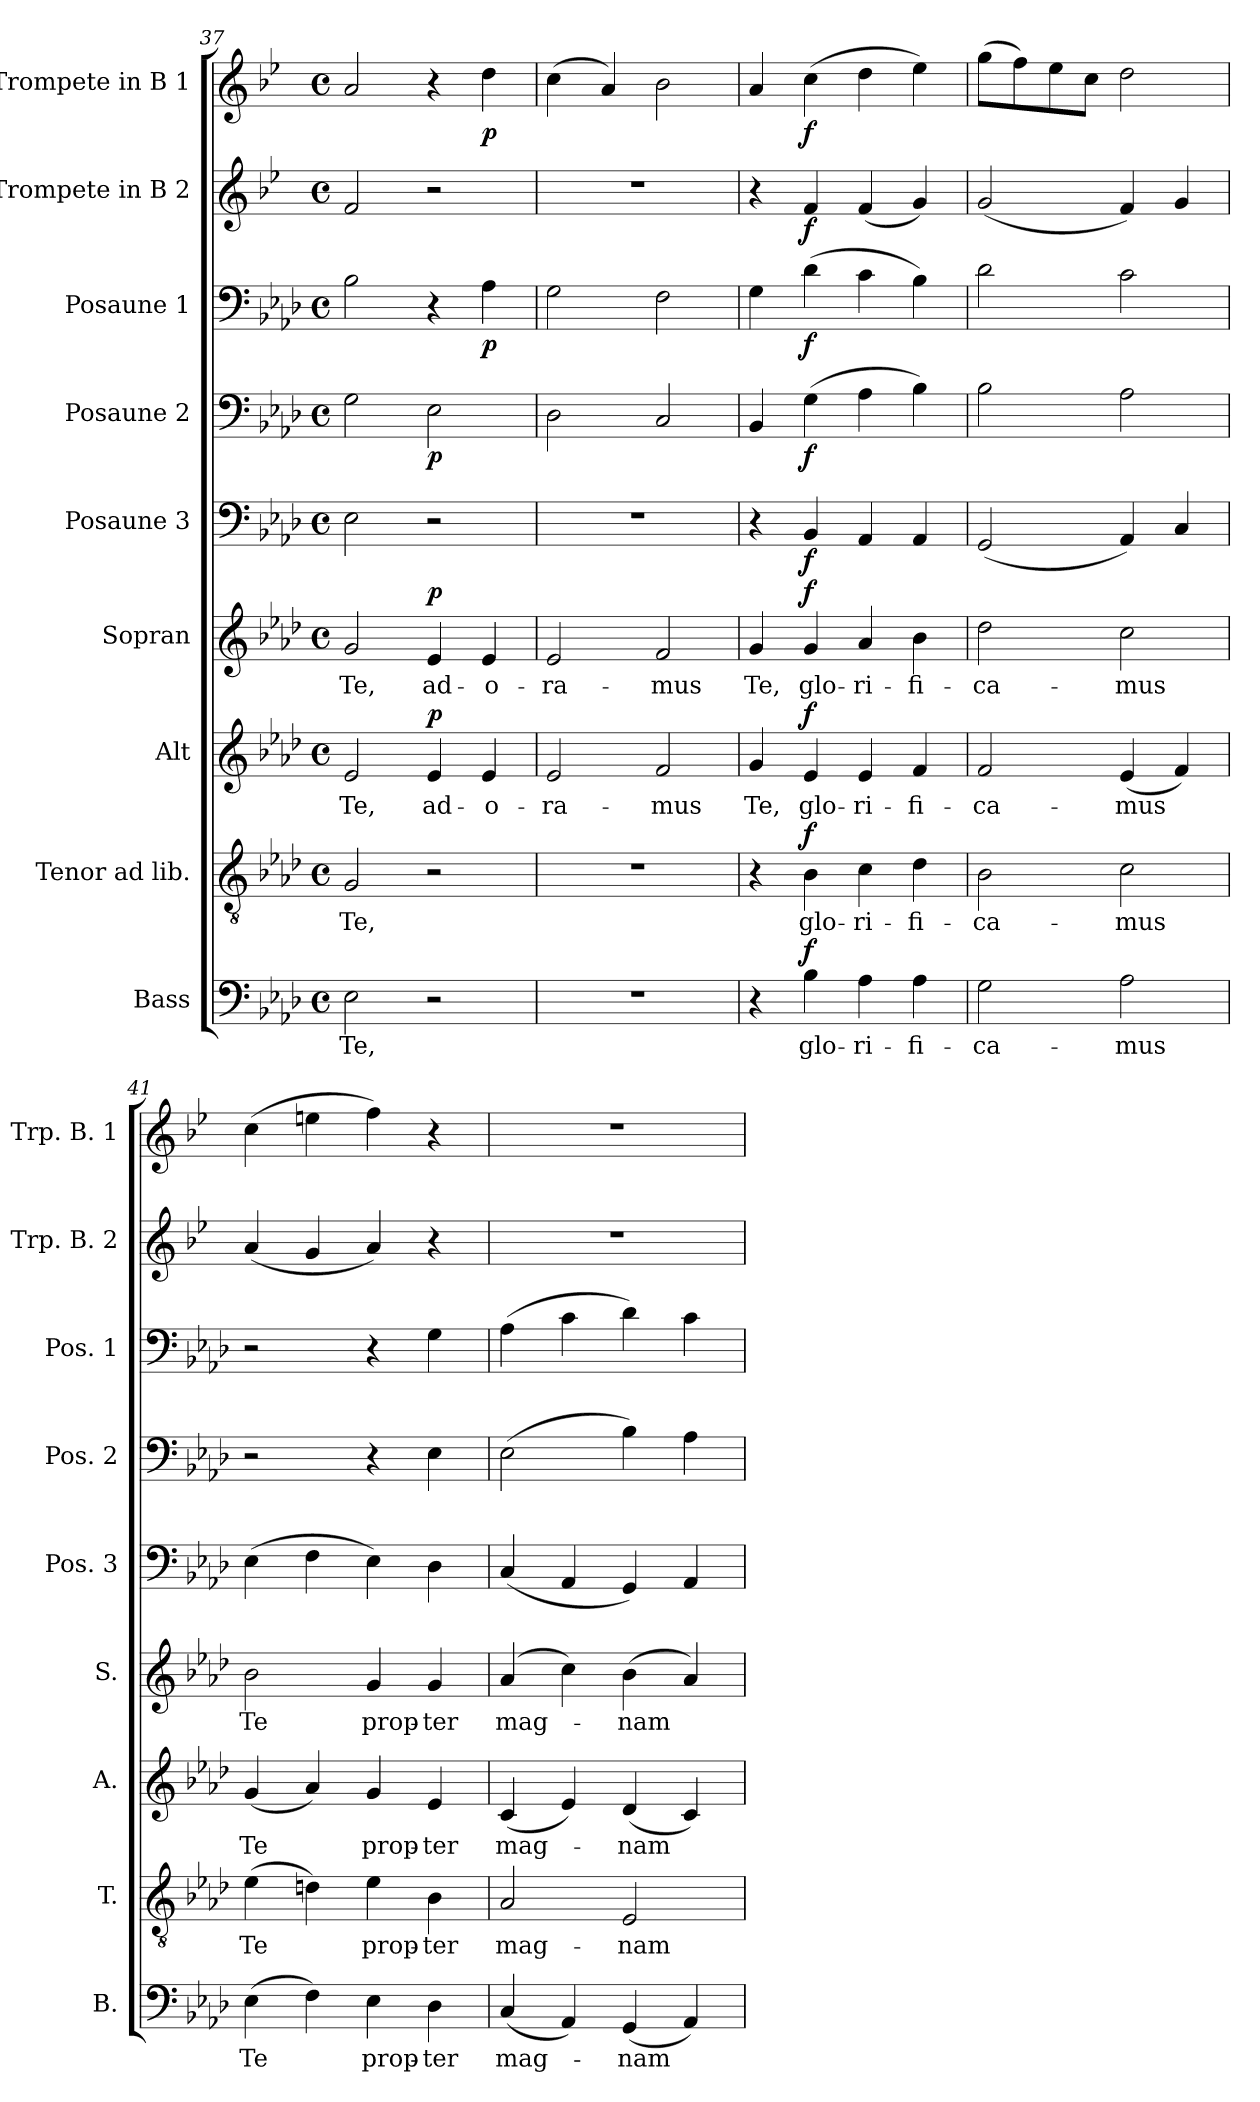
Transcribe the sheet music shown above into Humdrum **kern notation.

**kern	**text	**dynam	**kern	**text	**dynam	**kern	**text	**dynam	**kern	**text	**dynam	**kern	**dynam	**kern	**dynam	**kern	**dynam	**kern	**dynam	**kern	**dynam
*part9	*part9	*part9	*part8	*part8	*part8	*part7	*part7	*part7	*part6	*part6	*part6	*part5	*part5	*part4	*part4	*part3	*part3	*part2	*part2	*part1	*part1
*staff9	*staff9	*staff9	*staff8	*staff8	*staff8	*staff7	*staff7	*staff7	*staff6	*staff6	*staff6	*staff5	*staff5	*staff4	*staff4	*staff3	*staff3	*staff2	*staff2	*staff1	*staff1
*I"Bass	*	*	*I"Tenor ad lib.	*	*	*I"Alt	*	*	*I"Sopran	*	*	*I"Posaune 3	*	*I"Posaune 2	*	*I"Posaune 1	*	*I"Trompete in B 2	*	*I"Trompete in B 1	*
*I'B.	*	*	*I'T.	*	*	*I'A.	*	*	*I'S.	*	*	*I'Pos. 3	*	*I'Pos. 2	*	*I'Pos. 1	*	*I'Trp. B. 2	*	*I'Trp. B. 1	*
*clefF4	*	*	*clefGv2	*	*	*clefG2	*	*	*clefG2	*	*	*clefF4	*	*clefF4	*	*clefF4	*	*clefG2	*	*clefG2	*
*	*	*	*	*	*	*	*	*	*	*	*	*	*	*	*	*	*	*ITrd1c2	*	*ITrd1c2	*
*k[b-e-a-d-]	*	*	*k[b-e-a-d-]	*	*	*k[b-e-a-d-]	*	*	*k[b-e-a-d-]	*	*	*k[b-e-a-d-]	*	*k[b-e-a-d-]	*	*k[b-e-a-d-]	*	*k[b-e-a-d-]	*	*k[b-e-a-d-]	*
*A-:	*	*	*A-:	*	*	*A-:	*	*	*A-:	*	*	*A-:	*	*A-:	*	*A-:	*	*A-:	*	*A-:	*
*M4/4	*	*	*M4/4	*	*	*M4/4	*	*	*M4/4	*	*	*M4/4	*	*M4/4	*	*M4/4	*	*M4/4	*	*M4/4	*
*met(c)	*	*	*met(c)	*	*	*met(c)	*	*	*met(c)	*	*	*met(c)	*	*met(c)	*	*met(c)	*	*met(c)	*	*met(c)	*
=37	=37	=37	=37	=37	=37	=37	=37	=37	=37	=37	=37	=37	=37	=37	=37	=37	=37	=37	=37	=37	=37
!	!LO:LY:b	!	!	!LO:LY:b	!	!	!LO:LY:b	!	!	!LO:LY:b	!	!	!	!	!	!	!	!	!	!	!
2E-\	Te,	.	2G/	Te,	.	2e-/	Te,	.	2g/	Te,	.	2E-\	.	2G\	.	2B-\	.	2e-/	.	2g/	.
!	!	!	!	!	!	!	!LO:LY:b	!LO:DY:a	!	!LO:LY:b	!LO:DY:a	!	!	!	!LO:DY:b	!	!	!	!	!	!
2r	.	.	2r	.	.	4e-/	ad-	p	4e-/	ad-	p	2r	.	2E-\	p	4r	.	2r	.	4r	.
!	!	!	!	!	!	!	!LO:LY:b	!	!	!LO:LY:b	!	!	!	!	!	!	!LO:DY:b	!	!	!	!LO:DY:b
.	.	.	.	.	.	4e-/	-o-	.	4e-/	-o-	.	.	.	.	.	4A-\	p	.	.	4cc\	p
=38	=38	=38	=38	=38	=38	=38	=38	=38	=38	=38	=38	=38	=38	=38	=38	=38	=38	=38	=38	=38	=38
!	!	!	!	!	!	!	!LO:LY:b	!	!	!LO:LY:b	!	!	!	!	!	!	!	!	!	!	!
1r	.	.	1r	.	.	2e-/	-ra-	.	2e-/	-ra-	.	1r	.	2D-\	.	2G\	.	1r	.	(>4b-\	.
.	.	.	.	.	.	.	.	.	.	.	.	.	.	.	.	.	.	.	.	4g/)	.
!	!	!	!	!	!	!	!LO:LY:b	!	!	!LO:LY:b	!	!	!	!	!	!	!	!	!	!	!
.	.	.	.	.	.	2f/	-mus	.	2f/	-mus	.	.	.	2C/	.	2F\	.	.	.	2a-\	.
!!LO:PB:g=z
=39	=39	=39	=39	=39	=39	=39	=39	=39	=39	=39	=39	=39	=39	=39	=39	=39	=39	=39	=39	=39	=39
!	!	!	!	!	!	!	!LO:LY:b	!	!	!LO:LY:b	!	!	!	!	!	!	!	!	!	!	!
4r	.	.	4r	.	.	4g/	Te,	.	4g/	Te,	.	4r	.	4BB-/	.	4G\	.	4r	.	4g/	.
!	!LO:LY:b	!LO:DY:a	!	!LO:LY:b	!LO:DY:a	!	!LO:LY:b	!LO:DY:a	!	!LO:LY:b	!LO:DY:a	!	!LO:DY:b	!	!LO:DY:b	!	!LO:DY:b	!	!LO:DY:b	!	!LO:DY:b
4B-\	glo-	f	4B-\	glo-	f	4e-/	glo-	f	4g/	glo-	f	4BB-/	f	(>4G\	f	(>4d-\	f	4e-/	f	(>4b-\	f
!	!LO:LY:b	!	!	!LO:LY:b	!	!	!LO:LY:b	!	!	!LO:LY:b	!	!	!	!	!	!	!	!	!	!	!
4A-\	-ri-	.	4c\	-ri-	.	4e-/	-ri-	.	4a-/	-ri-	.	4AA-/	.	4A-\	.	4c\	.	(<4e-/	.	4cc\	.
!	!LO:LY:b	!	!	!LO:LY:b	!	!	!LO:LY:b	!	!	!LO:LY:b	!	!	!	!	!	!	!	!	!	!	!
4A-\	-fi-	.	4d-\	-fi-	.	4f/	-fi-	.	4b-\	-fi-	.	4AA-/	.	4B-\)	.	4B-\)	.	4f/)	.	4dd-\)	.
=40	=40	=40	=40	=40	=40	=40	=40	=40	=40	=40	=40	=40	=40	=40	=40	=40	=40	=40	=40	=40	=40
!	!LO:LY:b	!	!	!LO:LY:b	!	!	!LO:LY:b	!	!	!LO:LY:b	!	!	!	!	!	!	!	!	!	!	!
2G\	-ca-	.	2B-\	-ca-	.	2f/	-ca-	.	2dd-\	-ca-	.	(<2GG/	.	2B-\	.	2d-\	.	(<2f/	.	(>8ff\L	.
.	.	.	.	.	.	.	.	.	.	.	.	.	.	.	.	.	.	.	.	8ee-\)	.
.	.	.	.	.	.	.	.	.	.	.	.	.	.	.	.	.	.	.	.	8dd-\	.
.	.	.	.	.	.	.	.	.	.	.	.	.	.	.	.	.	.	.	.	8b-\J	.
!	!LO:LY:b	!	!	!LO:LY:b	!	!	!LO:LY:b	!	!	!LO:LY:b	!	!	!	!	!	!	!	!	!	!	!
2A-\	-mus	.	2c\	-mus	.	(<4e-/	-mus	.	2cc\	-mus	.	4AA-/)	.	2A-\	.	2c\	.	4e-/)	.	2cc\	.
.	.	.	.	.	.	4f/)	.	.	.	.	.	4C/	.	.	.	.	.	4f/	.	.	.
=41	=41	=41	=41	=41	=41	=41	=41	=41	=41	=41	=41	=41	=41	=41	=41	=41	=41	=41	=41	=41	=41
!	!LO:LY:b	!	!	!LO:LY:b	!	!	!LO:LY:b	!	!	!LO:LY:b	!	!	!	!	!	!	!	!	!	!	!
(>4E-\	Te	.	(>4e-\	Te	.	(<4g/	Te	.	2b-\	Te	.	(>4E-\	.	2r	.	2r	.	(<4g/	.	(>4b-\	.
4F\)	.	.	4dn\)	.	.	4a-/)	.	.	.	.	.	4F\	.	.	.	.	.	4f/	.	4ddn\	.
!	!LO:LY:b	!	!	!LO:LY:b	!	!	!LO:LY:b	!	!	!LO:LY:b	!	!	!	!	!	!	!	!	!	!	!
4E-\	prop-	.	4e-\	prop-	.	4g/	prop-	.	4g/	prop-	.	4E-\)	.	4r	.	4r	.	4g/)	.	4ee-\)	.
!	!LO:LY:b	!	!	!LO:LY:b	!	!	!LO:LY:b	!	!	!LO:LY:b	!	!	!	!	!	!	!	!	!	!	!
4D-\	-ter	.	4B-\	-ter	.	4e-/	-ter	.	4g/	-ter	.	4D-\	.	4E-\	.	4G\	.	4r	.	4r	.
=42	=42	=42	=42	=42	=42	=42	=42	=42	=42	=42	=42	=42	=42	=42	=42	=42	=42	=42	=42	=42	=42
!	!LO:LY:b	!	!	!LO:LY:b	!	!	!LO:LY:b	!	!	!LO:LY:b	!	!	!	!	!	!	!	!	!	!	!
(<4C/	mag-	.	2A-/	mag-	.	(<4c/	mag-	.	(4a-/	mag-	.	(<4C/	.	(>2E-\	.	(>4A-\	.	1r	.	1r	.
4AA-/)	.	.	.	.	.	4e-/)	.	.	4cc\)	.	.	4AA-/	.	.	.	4c\	.	.	.	.	.
!	!LO:LY:b	!	!	!LO:LY:b	!	!	!LO:LY:b	!	!	!LO:LY:b	!	!	!	!	!	!	!	!	!	!	!
(<4GG/	-nam	.	2E-/	-nam	.	(<4d-/	-nam	.	(>4b-\	-nam	.	4GG/)	.	4B-\)	.	4d-\)	.	.	.	.	.
4AA-/)	.	.	.	.	.	4c/)	.	.	4a-/)	.	.	4AA-/	.	4A-\	.	4c\	.	.	.	.	.
=	=	=	=	=	=	=	=	=	=	=	=	=	=	=	=	=	=	=	=	=	=
*-	*-	*-	*-	*-	*-	*-	*-	*-	*-	*-	*-	*-	*-	*-	*-	*-	*-	*-	*-	*-	*-
